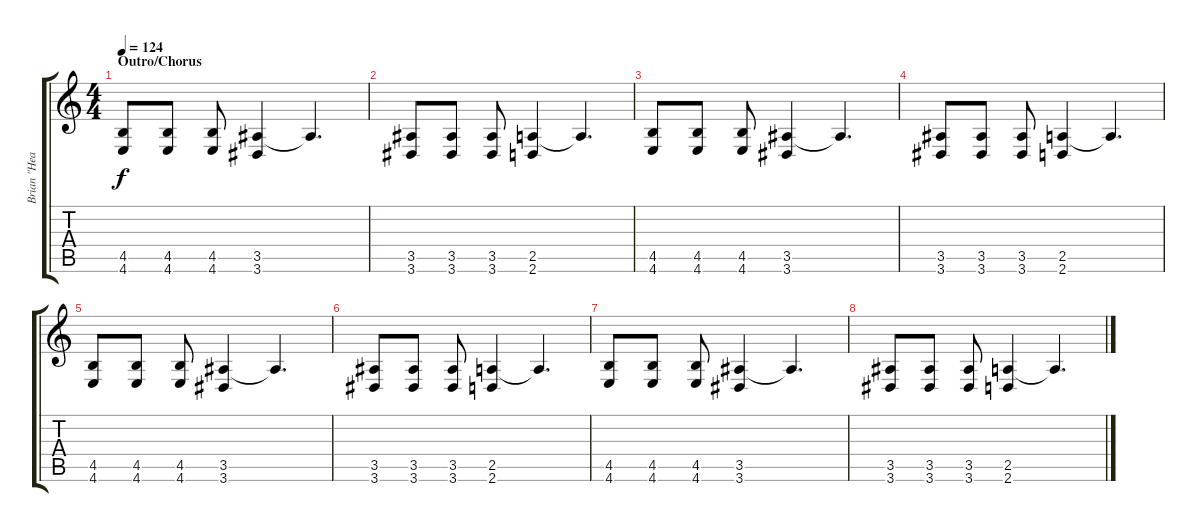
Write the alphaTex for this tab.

\track ("Brian \"Head\" Welch" "Brian \"Hea") {instrument distortionguitar}
\staff {score tabs}
\tuning (D4 A3 F3 C3 G2 C2) {hide}
\ts (4 4)
\section ("" "Outro/Chorus")
\tempo 124
\clef g2
\ks c
(4.5 4.6).8{dy f} (4.5 4.6).8 (4.5 4.6).8 (3.5 3.6).4 3.5{t}.4{d} |
(3.5 3.6).8 (3.5 3.6).8 (3.5 3.6).8 (2.5 2.6).4 2.5{t}.4{d} |
(4.5 4.6).8 (4.5 4.6).8 (4.5 4.6).8 (3.5 3.6).4 3.5{t}.4{d} |
(3.5 3.6).8 (3.5 3.6).8 (3.5 3.6).8 (2.5 2.6).4 2.5{t}.4{d} |
(4.5 4.6).8 (4.5 4.6).8 (4.5 4.6).8 (3.5 3.6).4 3.5{t}.4{d} |
(3.5 3.6).8 (3.5 3.6).8 (3.5 3.6).8 (2.5 2.6).4 2.5{t}.4{d} |
(4.5 4.6).8 (4.5 4.6).8 (4.5 4.6).8 (3.5 3.6).4 3.5{t}.4{d} |
(3.5 3.6).8 (3.5 3.6).8 (3.5 3.6).8 (2.5 2.6).4 2.5{t}.4{d}
